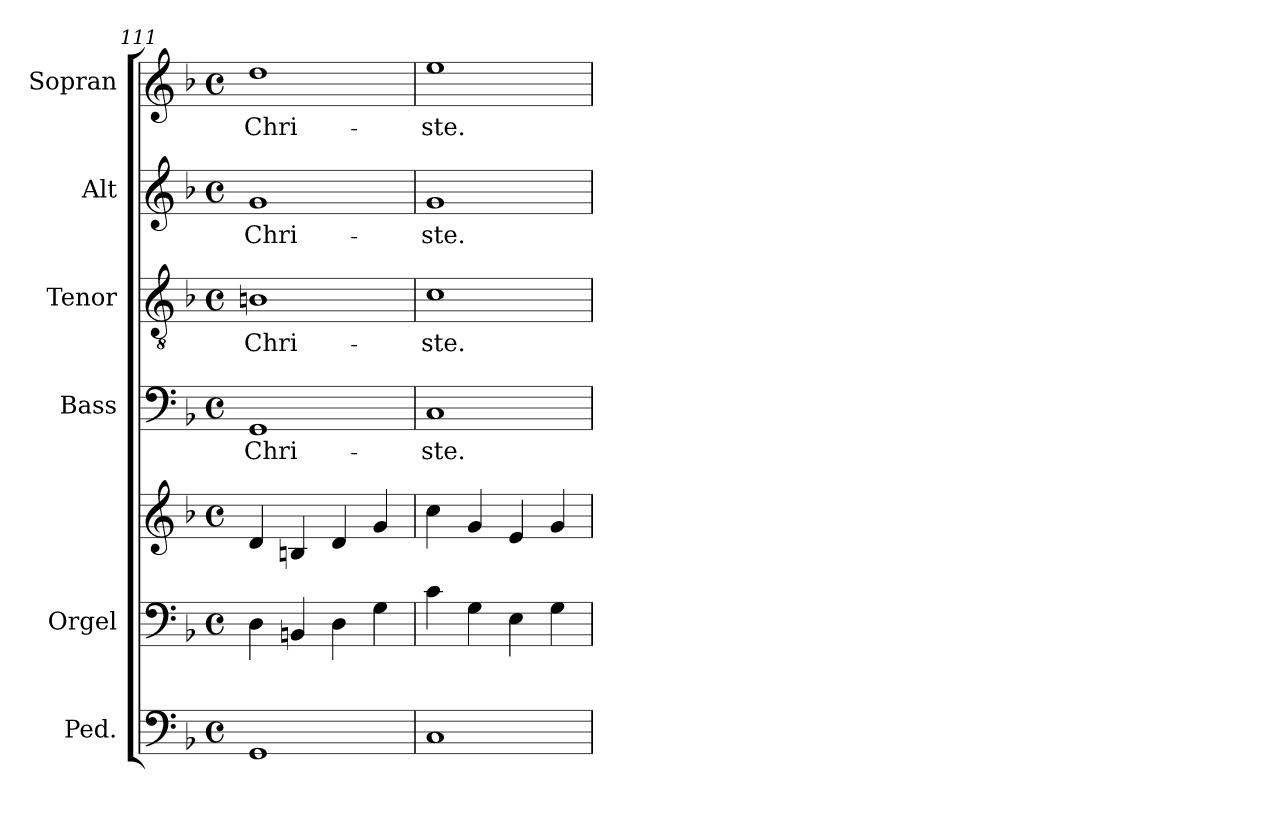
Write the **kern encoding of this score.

**kern	**kern	**kern	**kern	**text	**kern	**text	**kern	**text	**kern	**text
*part6	*part5	*part5	*part4	*part4	*part3	*part3	*part2	*part2	*part1	*part1
*staff7	*staff6	*staff5	*staff4	*staff4	*staff3	*staff3	*staff2	*staff2	*staff1	*staff1
*I"Ped.	*I"Orgel	*	*I"Bass	*	*I"Tenor	*	*I"Alt	*	*I"Sopran	*
*	*I'Org.	*	*I'B.	*	*I'T.	*	*I'A.	*	*I'S.	*
!!LO:PB:g=z
*clefF4	*clefF4	*clefG2	*clefF4	*	*clefGv2	*	*clefG2	*	*clefG2	*
*ITrd7c12	*	*	*	*	*	*	*	*	*	*
*k[b-]	*k[b-]	*k[b-]	*k[b-]	*	*k[b-]	*	*k[b-]	*	*k[b-]	*
*F:	*F:	*F:	*F:	*	*F:	*	*F:	*	*F:	*
*M4/4	*M4/4	*M4/4	*M4/4	*	*M4/4	*	*M4/4	*	*M4/4	*
*met(c)	*met(c)	*met(c)	*met(c)	*	*met(c)	*	*met(c)	*	*met(c)	*
=111	=111	=111	=111	=111	=111	=111	=111	=111	=111	=111
!	!	!	!	!LO:LY:b	!	!LO:LY:b	!	!LO:LY:b	!	!LO:LY:b
1GGG	4D\	4d/	1GG	Chri-	1Bn	Chri-	1g	Chri-	1dd	Chri-
.	4BBn/	4Bn/	.	.	.	.	.	.	.	.
.	4D\	4d/	.	.	.	.	.	.	.	.
.	4G\	4g/	.	.	.	.	.	.	.	.
=112	=112	=112	=112	=112	=112	=112	=112	=112	=112	=112
!	!	!	!	!LO:LY:b	!	!LO:LY:b	!	!LO:LY:b	!	!LO:LY:b
1CC	4c\	4cc\	1C	-ste.	1c	-ste.	1g	-ste.	1ee	-ste.
.	4G\	4g/	.	.	.	.	.	.	.	.
.	4E\	4e/	.	.	.	.	.	.	.	.
.	4G\	4g/	.	.	.	.	.	.	.	.
=	=	=	=	=	=	=	=	=	=	=
*-	*-	*-	*-	*-	*-	*-	*-	*-	*-	*-
